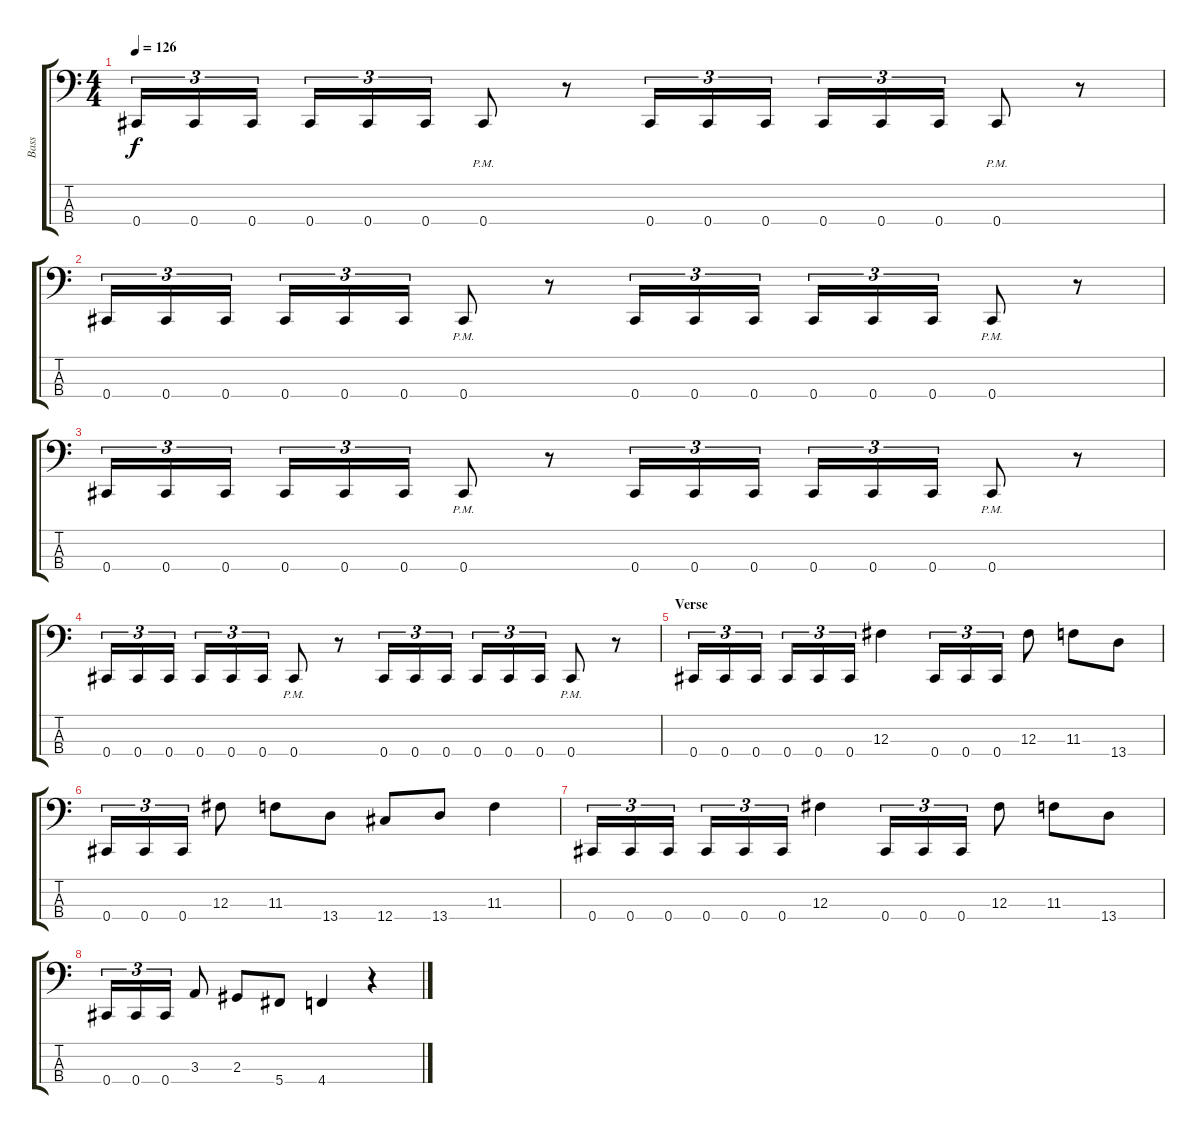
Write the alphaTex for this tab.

\track ("Bass" "Bass") {instrument electricbassfinger}
\staff {score tabs}
\tuning (E2 B1 Gb1 Db1) {hide}
\ts (4 4)
\tempo 126
\clef f4
\ks c
0.4.16{tu (3 2) dy f} 0.4.16{tu (3 2)} 0.4.16{tu (3 2)} 0.4.16{tu (3 2)} 0.4.16{tu (3 2)} 0.4.16{tu (3 2)} 0.4{pm}.8 r.8 0.4.16{tu (3 2)} 0.4.16{tu (3 2)} 0.4.16{tu (3 2)} 0.4.16{tu (3 2)} 0.4.16{tu (3 2)} 0.4.16{tu (3 2)} 0.4{pm}.8 r.8 |
0.4.16{tu (3 2)} 0.4.16{tu (3 2)} 0.4.16{tu (3 2)} 0.4.16{tu (3 2)} 0.4.16{tu (3 2)} 0.4.16{tu (3 2)} 0.4{pm}.8 r.8 0.4.16{tu (3 2)} 0.4.16{tu (3 2)} 0.4.16{tu (3 2)} 0.4.16{tu (3 2)} 0.4.16{tu (3 2)} 0.4.16{tu (3 2)} 0.4{pm}.8 r.8 |
0.4.16{tu (3 2)} 0.4.16{tu (3 2)} 0.4.16{tu (3 2)} 0.4.16{tu (3 2)} 0.4.16{tu (3 2)} 0.4.16{tu (3 2)} 0.4{pm}.8 r.8 0.4.16{tu (3 2)} 0.4.16{tu (3 2)} 0.4.16{tu (3 2)} 0.4.16{tu (3 2)} 0.4.16{tu (3 2)} 0.4.16{tu (3 2)} 0.4{pm}.8 r.8 |
0.4.16{tu (3 2)} 0.4.16{tu (3 2)} 0.4.16{tu (3 2)} 0.4.16{tu (3 2)} 0.4.16{tu (3 2)} 0.4.16{tu (3 2)} 0.4{pm}.8 r.8 0.4.16{tu (3 2)} 0.4.16{tu (3 2)} 0.4.16{tu (3 2)} 0.4.16{tu (3 2)} 0.4.16{tu (3 2)} 0.4.16{tu (3 2)} 0.4{pm}.8 r.8 |
\section ("" "Verse")
0.4.16{tu (3 2)} 0.4.16{tu (3 2)} 0.4.16{tu (3 2)} 0.4.16{tu (3 2)} 0.4.16{tu (3 2)} 0.4.16{tu (3 2)} 12.3.4 0.4.16{tu (3 2)} 0.4.16{tu (3 2)} 0.4.16{tu (3 2)} 12.3.8 11.3.8 13.4.8 |
0.4.16{tu (3 2)} 0.4.16{tu (3 2)} 0.4.16{tu (3 2)} 12.3.8 11.3.8 13.4.8 12.4.8 13.4.8 11.3.4 |
0.4.16{tu (3 2)} 0.4.16{tu (3 2)} 0.4.16{tu (3 2)} 0.4.16{tu (3 2)} 0.4.16{tu (3 2)} 0.4.16{tu (3 2)} 12.3.4 0.4.16{tu (3 2)} 0.4.16{tu (3 2)} 0.4.16{tu (3 2)} 12.3.8 11.3.8 13.4.8 |
0.4.16{tu (3 2)} 0.4.16{tu (3 2)} 0.4.16{tu (3 2)} 3.3.8 2.3.8 5.4.8 4.4.4 r.4
